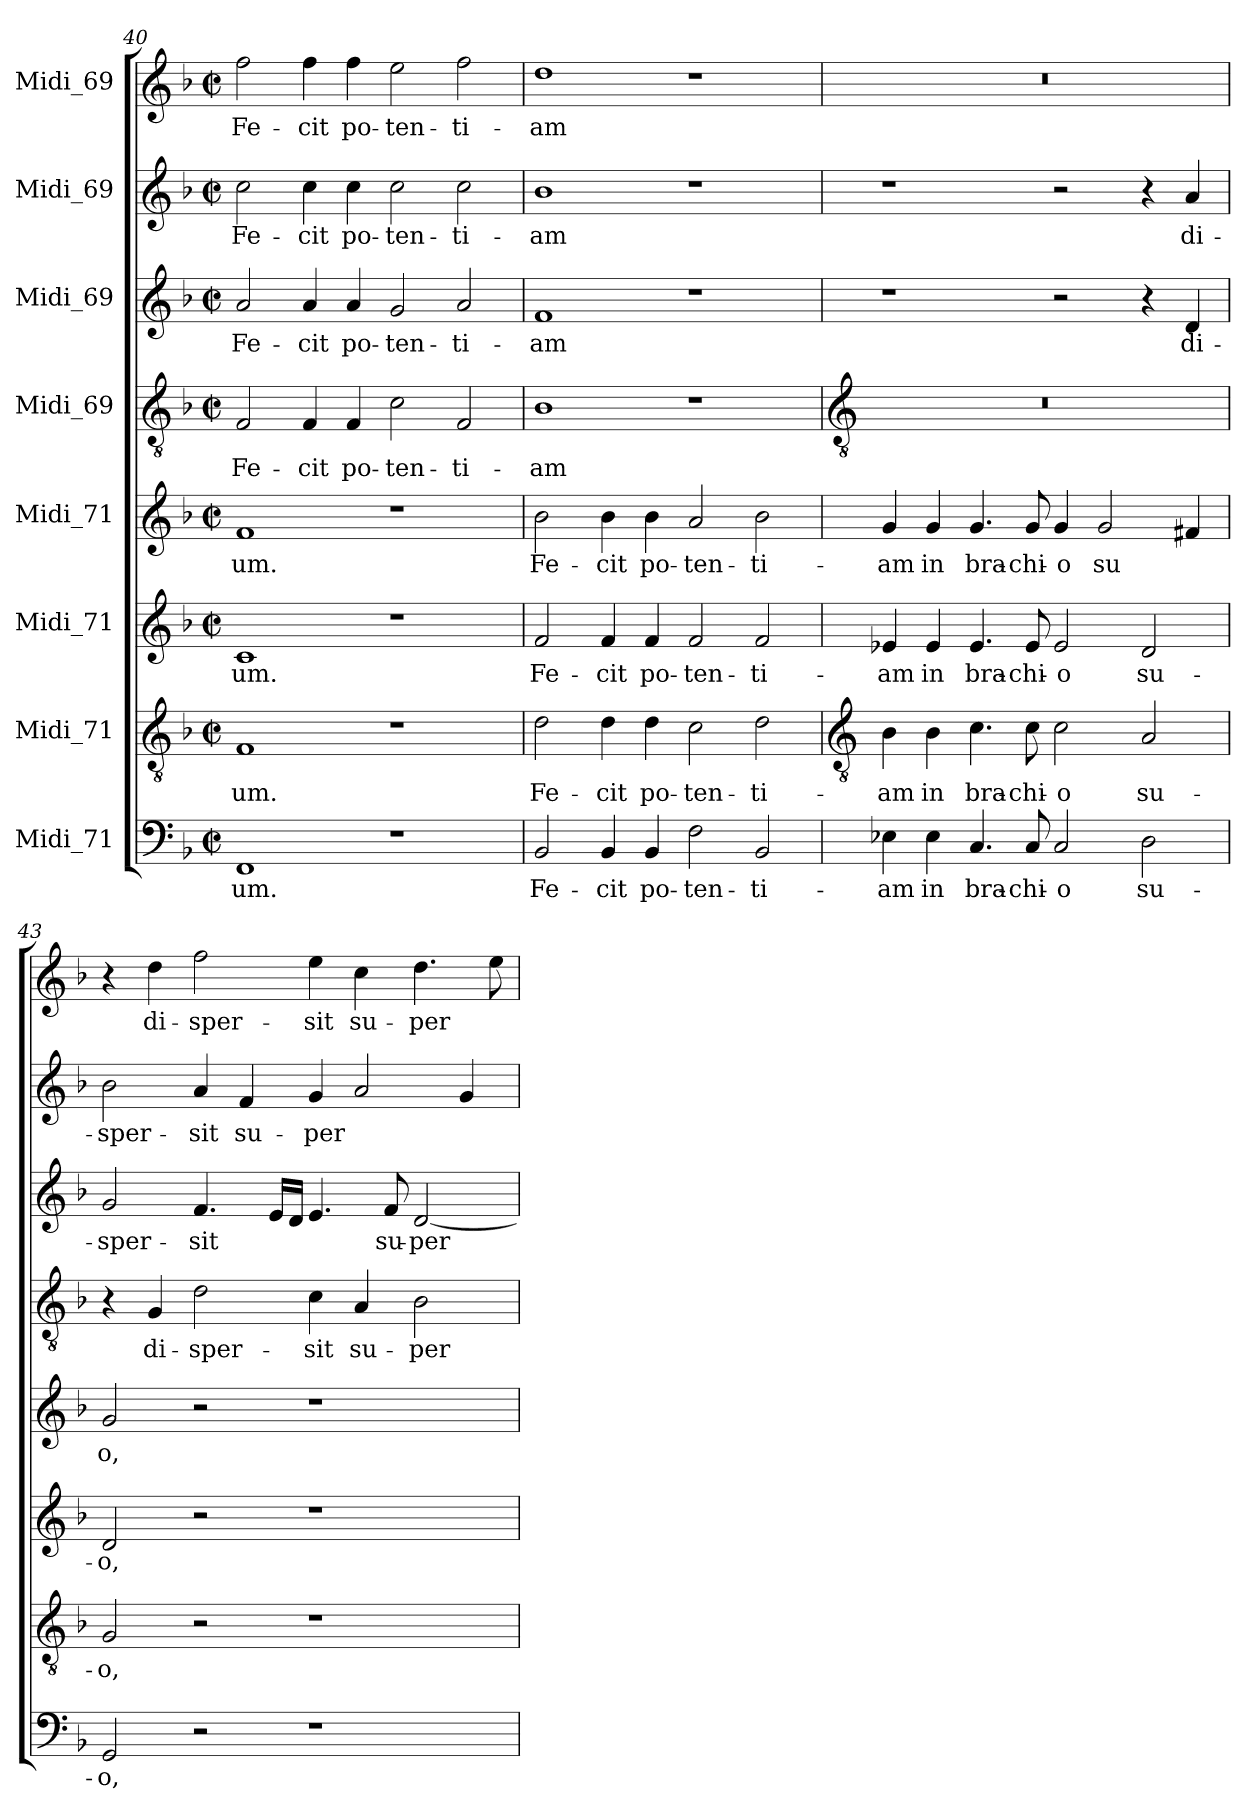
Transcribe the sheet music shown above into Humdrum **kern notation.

**kern	**text	**kern	**text	**kern	**text	**kern	**text	**kern	**text	**kern	**text	**kern	**text	**kern	**text
*part8	*part8	*part7	*part7	*part6	*part6	*part5	*part5	*part4	*part4	*part3	*part3	*part2	*part2	*part1	*part1
*staff8	*staff8	*staff7	*staff7	*staff6	*staff6	*staff5	*staff5	*staff4	*staff4	*staff3	*staff3	*staff2	*staff2	*staff1	*staff1
*I"Midi_71	*	*I"Midi_71	*	*I"Midi_71	*	*I"Midi_71	*	*I"Midi_69	*	*I"Midi_69	*	*I"Midi_69	*	*I"Midi_69	*
*clefF4	*	*clefGv2	*	*clefG2	*	*clefG2	*	*clefGv2	*	*clefG2	*	*clefG2	*	*clefG2	*
*k[b-]	*	*k[b-]	*	*k[b-]	*	*k[b-]	*	*k[b-]	*	*k[b-]	*	*k[b-]	*	*k[b-]	*
*F:	*	*F:	*	*F:	*	*F:	*	*F:	*	*F:	*	*F:	*	*F:	*
*M4/2	*	*M4/2	*	*M4/2	*	*M4/2	*	*M4/2	*	*M4/2	*	*M4/2	*	*M4/2	*
*met(c|)	*	*met(c|)	*	*met(c|)	*	*met(c|)	*	*met(c|)	*	*met(c|)	*	*met(c|)	*	*met(c|)	*
=40	=40	=40	=40	=40	=40	=40	=40	=40	=40	=40	=40	=40	=40	=40	=40
!	!LO:LY:b	!	!LO:LY:b	!	!LO:LY:b	!	!LO:LY:b	!	!LO:LY:b	!	!LO:LY:b	!	!LO:LY:b	!	!LO:LY:b
1FF	-um.	1F	-um.	1c	-um.	1f	-um.	2F	Fe-	2a	Fe-	2cc	Fe-	2ff	Fe-
!	!	!	!	!	!	!	!	!	!LO:LY:b	!	!LO:LY:b	!	!LO:LY:b	!	!LO:LY:b
.	.	.	.	.	.	.	.	4F	-cit	4a	-cit	4cc	-cit	4ff	-cit
!	!	!	!	!	!	!	!	!	!LO:LY:b	!	!LO:LY:b	!	!LO:LY:b	!	!LO:LY:b
.	.	.	.	.	.	.	.	4F	po-	4a	po-	4cc	po-	4ff	po-
!	!	!	!	!	!	!	!	!	!LO:LY:b	!	!LO:LY:b	!	!LO:LY:b	!	!LO:LY:b
1r	.	1r	.	1r	.	1r	.	2c	-ten-	2g	-ten-	2cc	-ten-	2ee	-ten-
!	!	!	!	!	!	!	!	!	!LO:LY:b	!	!LO:LY:b	!	!LO:LY:b	!	!LO:LY:b
.	.	.	.	.	.	.	.	2F	-ti-	2a	-ti-	2cc	-ti-	2ff	-ti-
=41	=41	=41	=41	=41	=41	=41	=41	=41	=41	=41	=41	=41	=41	=41	=41
!	!LO:LY:b	!	!LO:LY:b	!	!LO:LY:b	!	!LO:LY:b	!	!LO:LY:b	!	!LO:LY:b	!	!LO:LY:b	!	!LO:LY:b
2BB-	Fe-	2d	Fe-	2f	Fe-	2b-	Fe-	1B-	-am	1f	-am	1b-	-am	1dd	-am
!	!LO:LY:b	!	!LO:LY:b	!	!LO:LY:b	!	!LO:LY:b	!	!	!	!	!	!	!	!
4BB-	-cit	4d	-cit	4f	-cit	4b-	-cit	.	.	.	.	.	.	.	.
!	!LO:LY:b	!	!LO:LY:b	!	!LO:LY:b	!	!LO:LY:b	!	!	!	!	!	!	!	!
4BB-	po-	4d	po-	4f	po-	4b-	po-	.	.	.	.	.	.	.	.
!	!LO:LY:b	!	!LO:LY:b	!	!LO:LY:b	!	!LO:LY:b	!	!	!	!	!	!	!	!
2F	-ten-	2c	-ten-	2f	-ten-	2a	-ten-	1r	.	1r	.	1r	.	1r	.
!	!LO:LY:b	!	!LO:LY:b	!	!LO:LY:b	!	!LO:LY:b	!	!	!	!	!	!	!	!
2BB-	-ti-	2d	-ti-	2f	-ti-	2b-	-ti-	.	.	.	.	.	.	.	.
!!LO:LB:g=z
=42	=42	=42	=42	=42	=42	=42	=42	=42	=42	=42	=42	=42	=42	=42	=42
*	*	*clefGv2	*	*	*	*	*	*clefGv2	*	*	*	*	*	*	*
!	!LO:LY:b	!	!LO:LY:b	!	!LO:LY:b	!	!LO:LY:b	!	!	!	!	!	!	!	!
4E-X	-am	4B-	-am	4e-X	-am	4g	-am	0r	.	1r	.	1r	.	0r	.
!	!LO:LY:b	!	!LO:LY:b	!	!LO:LY:b	!	!LO:LY:b	!	!	!	!	!	!	!	!
4E-	in	4B-	in	4e-	in	4g	in	.	.	.	.	.	.	.	.
!	!LO:LY:b	!	!LO:LY:b	!	!LO:LY:b	!	!LO:LY:b	!	!	!	!	!	!	!	!
4.C	bra-	4.c	bra-	4.e-	bra-	4.g	bra-	.	.	.	.	.	.	.	.
!	!LO:LY:b	!	!LO:LY:b	!	!LO:LY:b	!	!LO:LY:b	!	!	!	!	!	!	!	!
8C	-chi-	8c	-chi-	8e-	-chi-	8g	-chi-	.	.	.	.	.	.	.	.
!	!LO:LY:b	!	!LO:LY:b	!	!LO:LY:b	!	!LO:LY:b	!	!	!	!	!	!	!	!
2C	-o	2c	-o	2e-	-o	4g	-o	.	.	2r	.	2r	.	.	.
!	!	!	!	!	!	!	!LO:LY:b	!	!	!	!	!	!	!	!
.	.	.	.	.	.	2g	su	.	.	.	.	.	.	.	.
!	!LO:LY:b	!	!LO:LY:b	!	!LO:LY:b	!	!	!	!	!	!	!	!	!	!
2D	su-	2A	su-	2d	su-	.	.	.	.	4r	.	4r	.	.	.
!	!	!	!	!	!	!	!	!	!	!	!LO:LY:b	!	!LO:LY:b	!	!
.	.	.	.	.	.	4f#X	.	.	.	4d	di-	4a	di-	.	.
=43	=43	=43	=43	=43	=43	=43	=43	=43	=43	=43	=43	=43	=43	=43	=43
!	!LO:LY:b	!	!LO:LY:b	!	!LO:LY:b	!	!LO:LY:b	!	!	!	!LO:LY:b	!	!LO:LY:b	!	!
2GG	-o,	2G	-o,	2d	-o,	2g	o,	4r	.	2g	-sper-	2b-	-sper-	4r	.
!	!	!	!	!	!	!	!	!	!LO:LY:b	!	!	!	!	!	!LO:LY:b
.	.	.	.	.	.	.	.	4G	di-	.	.	.	.	4dd	di-
!	!	!	!	!	!	!	!	!	!LO:LY:b	!	!LO:LY:b	!	!LO:LY:b	!	!LO:LY:b
2r	.	2r	.	2r	.	2r	.	2d	-sper-	4.f	-sit	4a	-sit	2ff	-sper-
!	!	!	!	!	!	!	!	!	!	!	!	!	!LO:LY:b	!	!
.	.	.	.	.	.	.	.	.	.	.	.	4f	su-	.	.
.	.	.	.	.	.	.	.	.	.	16eLL	.	.	.	.	.
.	.	.	.	.	.	.	.	.	.	16dJJ	.	.	.	.	.
!	!	!	!	!	!	!	!	!	!LO:LY:b	!	!	!	!LO:LY:b	!	!LO:LY:b
1r	.	1r	.	1r	.	1r	.	4c	-sit	4.e	.	4g	-per	4ee	-sit
!	!	!	!	!	!	!	!	!	!LO:LY:b	!	!	!	!	!	!LO:LY:b
.	.	.	.	.	.	.	.	4A	su-	.	.	2a	.	4cc	su-
!	!	!	!	!	!	!	!	!	!	!	!LO:LY:b	!	!	!	!
.	.	.	.	.	.	.	.	.	.	8f	su-	.	.	.	.
!	!	!	!	!	!	!	!	!	!LO:LY:b	!	!LO:LY:b	!	!	!	!LO:LY:b
.	.	.	.	.	.	.	.	2B-	-per-	[2d	-per-	.	.	4.dd	-per
.	.	.	.	.	.	.	.	.	.	.	.	4g	.	.	.
.	.	.	.	.	.	.	.	.	.	.	.	.	.	8ee	.
=	=	=	=	=	=	=	=	=	=	=	=	=	=	=	=
*-	*-	*-	*-	*-	*-	*-	*-	*-	*-	*-	*-	*-	*-	*-	*-
